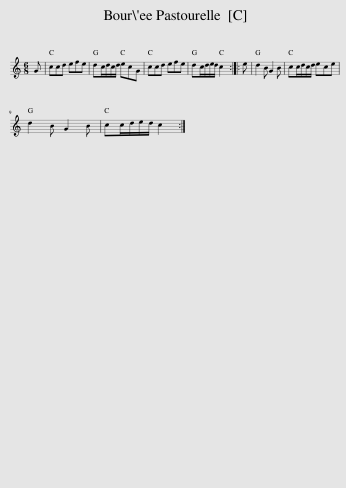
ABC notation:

X:1
L:1/8
M:6/8
I:linebreak $
K:C
V:1 treble
V:1
 G | ccd efe | dc/d/c/d/ ecG | ccd efe | dc/d/e/d/ c2 :: %5
 e | d2 B G2 B | cc/d/c/d/ ece |$ d2 B G2 B | cc/d/e/d/ c2 :| %10
